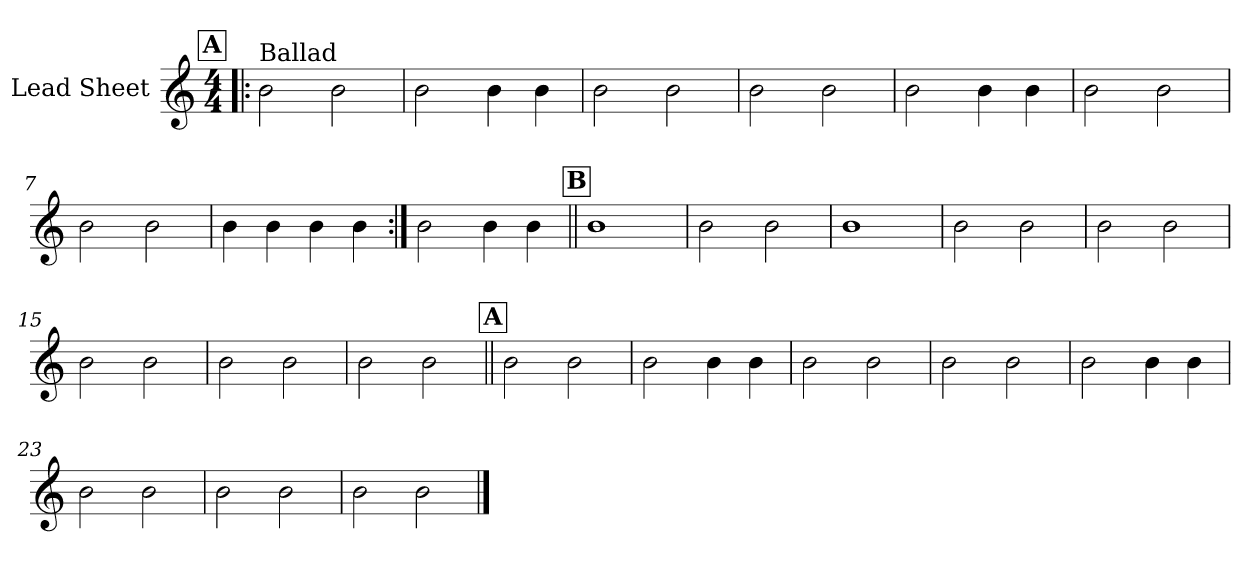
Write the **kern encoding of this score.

**kern
*part1
*staff1
*I"Lead Sheet
*clefG2
*k[]
*M4/4
!!LO:REH:place=s1:a:fs=14:t=A
=1!|:
!LO:TX:a:t=Ballad
2b\
2b\
=2
2b\
4b\
4b\
=3
2b\
2b\
=4
2b\
2b\
!!LO:LB:g=z
=5
2b\
4b\
4b\
=6
2b\
2b\
=7
2b\
2b\
=8
4b\
4b\
4b\
4b\
=9:|!
2b\
4b\
4b\
!!LO:LB:g=z
!!LO:REH:place=s1:a:fs=14:t=B
=10||
1b
=11
2b\
2b\
=12
1b
=13
2b\
2b\
!!LO:LB:g=z
=14
2b\
2b\
=15
2b\
2b\
=16
2b\
2b\
=17
2b\
2b\
!!LO:LB:g=z
!!LO:REH:place=s1:a:fs=14:t=A
=18||
2b\
2b\
=19
2b\
4b\
4b\
=20
2b\
2b\
=21
2b\
2b\
!!LO:LB:g=z
=22
2b\
4b\
4b\
=23
2b\
2b\
=24
2b\
2b\
=25
2b\
2b\
==
*-
